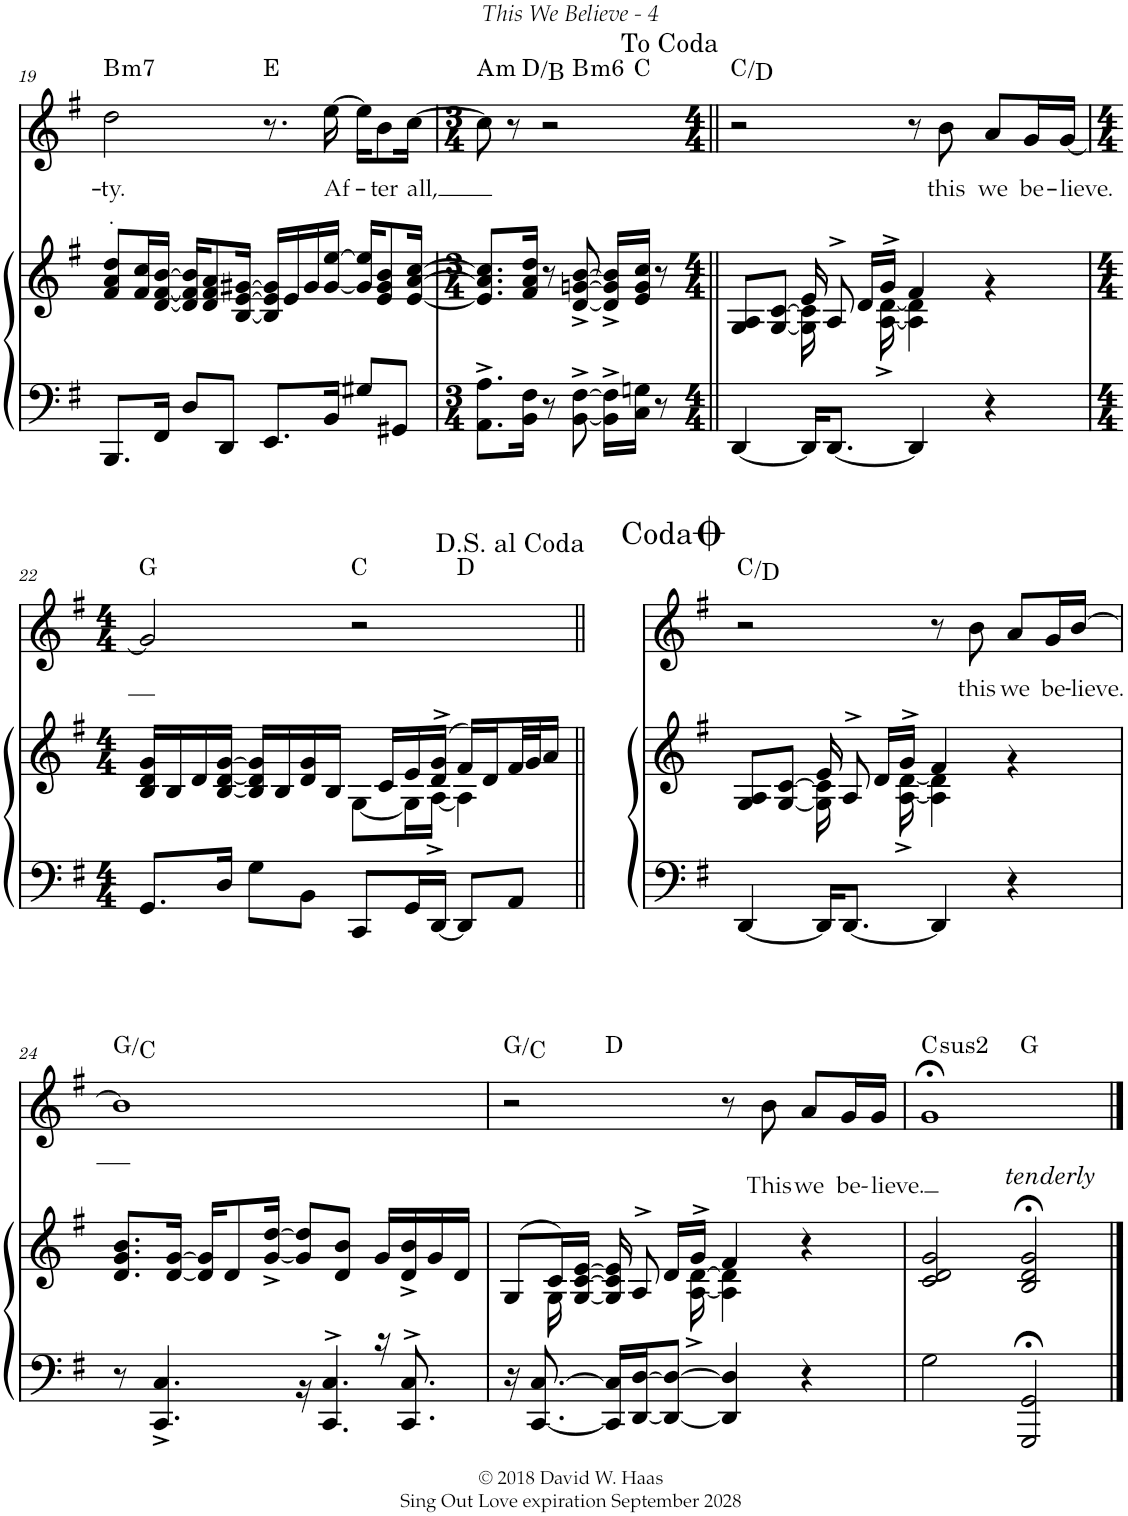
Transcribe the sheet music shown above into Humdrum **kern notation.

**kern	**kern	**kern	**text	**text	**harte
*part2	*part2	*part1	*part1	*part1	*part1
*staff3	*staff2	*staff1	*staff1	*staff1	*
*I"Piano	*	*I"Violin	*	*	*
*I'Pno	*	*I'Vln	*	*	*
!!LO:PB:g=z
*clefF4	*clefG2	*clefG2	*	*	*
*k[f#]	*k[f#]	*k[f#]	*	*	*
*G:	*G:	*G:	*	*	*
*M4/4	*M4/4	*M4/4	*	*	*
=19	=19	=19	=19	=19	=19
!	!	!	!LO:LY:b	!LO:LY:b	!LO:H:kt=m7
8.BBB/L	8f#/ 8a/ 8dd/L	2dd\	-ty.	-.	B:min7
.	16f#/ 16cc/L	.	.	.	.
16FF#/Jk	[<16d/ [<16f#/ [>16b/JJ	.	.	.	.
8D/L	16d/] 16f#/] 16b/]KL	.	.	.	.
.	8d/ 8f#/ 8a/	.	.	.	.
8DD/J	.	.	.	.	.
.	[<16B/ [>16e/ [>16g#X/Jk	.	.	.	.
8.EE/L	16B/] 16e/] 16g#/]LL	8.r	.	.	E:maj
.	16e/	.	.	.	.
.	16g#/	.	.	.	.
!	!	!	!LO:LY:b	!	!
16BB/Jk	[<16g#/ [>16ee/JJ	[>16ee\	Af-	.	.
8G#X/L	16g#/] 16ee/]KL	16ee\KL]	.	.	.
!	!	!	!LO:LY:b	!	!
.	8e/ 8g#/ 8b/	8b\	-ter	.	.
8GG#X/J	.	.	.	.	.
!	!	!	!LO:LY:b	!	!
.	[<16e/ [>16a/ [>16cc/Jk	[>16cc\Jk	all,	.	.
=20	=20	=20	=20	=20	=20
*M3/4	*M3/4	*M3/4	*	*	*
!	!	!	!	!	!LO:H:kt=m
*	*	*^	*	*	*
*	*	*	*^	*	*	*
*	*	*	*	*^	*	*	*
8.AA\^ 8.A\^L	8.e/] 8.a/] 8.cc/]L	8cc\]	8.ryy	4.ryy	2ryy	.	.	A:min
.	.	8r	.	.	.	.	.	.
16BB\ 16F#\Jk	16f#/ 16a/ 16dd/Jk	.	2ryy	.	.	.	.	D:maj/6
8r	8r	2r	.	.	.	.	.	.
!	!	!	!	!	!	!	!	!LO:H:kt=m6
[<8BB\^ [>8F#\^	[<8d/^ [>8gn/^ [>8b/^	.	.	4.ryy	.	.	.	B:min6
16BB\]^ 16F#\]^LL	16d/]^ 16g/]^ 16b/]^LL	.	.	.	16ryy	.	.	.
16C\ 16Gn\JJ	16e/ 16g/ 16cc/JJ	.	.	.	8.ryy	.	.	C:maj
8r	8r	.	.	.	.	.	.	.
.	.	.	16ryy	.	.	.	.	.
*	*	*v	*v	*v	*v	*	*	*
=21||	=21||	=21||	=21||	=21||	=21||
*	*^	*	*	*	*
[<4DD/	4ryy	8G/ 8A/L	2r	.	.	C:maj/2
.	.	[<8G/ [>8c/J	.	.	.	.
16DD/KL]	16e/	16G\] 16c\]	.	.	.	.
[<8.DD/J	16ryy	8A^/	.	.	.	.
.	16d/LL	.	.	.	.	.
.	16g^/JJ	[<16A\^ [<16d\^	.	.	.	.
4DD/]	4f#/	4A\] 4d\]	8r	.	.	.
!	!	!	!	!LO:LY:b	!	!
.	.	.	8b\	this	.	.
!	!	!	!	!LO:LY:b	!	!
4r	4ryy	4r	8a/L	we	.	.
!	!	!	!	!LO:LY:b	!	!
.	.	.	16g/L	be-	.	.
!	!	!	!	!LO:LY:b	!	!
.	.	.	[<16g/JJ	-lieve.	.	.
!!LO:LB:g=z
=22	=22	=22	=22	=22	=22	=22
*M4/4	*M4/4	*	*M4/4	*	*	*
*	*	*	*^	*	*	*
8.GG/L	16B/ 16d/ 16g/LL	2ryy	2g/]	2.ryy	.	.	G:maj
.	16B/	.	.	.	.	.	.
.	16d/	.	.	.	.	.	.
16D/Jk	[<16B/ [<16d/ [>16g/JJ	.	.	.	.	.	.
8G\L	16B/] 16d/] 16g/]LL	.	.	.	.	.	.
.	16B/	.	.	.	.	.	.
8BB\J	16d/ 16g/	.	.	.	.	.	.
.	16B/JJ	.	.	.	.	.	.
8CC/L	16ryy	[<8G\L	2r	.	.	.	C:maj
.	16c/LL	.	.	.	.	.	.
16GG/L	16e/	16G\L]	.	.	.	.	.
[<16DD/JJ	(>16d/^ 16g/^JJ	[<16A^\JJ	.	.	.	.	.
8DD/L]	16f#/LL)	4A\]	.	4ryy	.	.	D:maj
.	16d/J	.	.	.	.	.	.
8AA/J	32f#/LL	.	.	.	.	.	.
.	32g/J	.	.	.	.	.	.
.	16a/JJ	.	.	.	.	.	.
*	*	*	*v	*v	*	*	*
=23||	=23||	=23||	=23||	=23||	=23||	=23||
[<4DD/	4ryy	8G/ 8A/L	2r	.	.	C:maj/2
.	.	[<8G/ [>8c/J	.	.	.	.
16DD/KL]	16e/	16G\] 16c\]	.	.	.	.
[<8.DD/J	16ryy	8A^/	.	.	.	.
.	16d/LL	.	.	.	.	.
.	16g^/JJ	[<16A\^ [<16d\^	.	.	.	.
4DD/]	4f#/	4A\] 4d\]	8r	.	.	.
!	!	!	!	!LO:LY:b	!	!
.	.	.	8b\	this	.	.
!	!	!	!	!LO:LY:b	!	!
4r	4ryy	4r	8a/L	we	.	.
!	!	!	!	!LO:LY:b	!	!
.	.	.	16g/L	be-	.	.
!	!	!	!	!LO:LY:b	!	!
.	.	.	[16b/JJ	-lieve.	.	.
*	*v	*v	*	*	*	*
!!LO:LB:g=z
=24	=24	=24	=24	=24	=24
*^	*	*	*	*	*
8r	2ryy	8.d/ 8.g/ 8.b/L	1b]	.	.	G:maj/4
4.CC/^ 4.C/^	.	.	.	.	.	.
.	.	[<16d/ [>16g/Jk	.	.	.	.
.	.	16d/] 16g/]KL	.	.	.	.
.	.	8d/	.	.	.	.
.	.	[<16g/^ [>16dd/^Jk	.	.	.	.
4ryy	16r	8g/] 8dd/]L	.	.	.	.
.	4.CC/^ 4.C/^	.	.	.	.	.
.	.	8d/ 8b/J	.	.	.	.
16r	.	16g/LL	.	.	.	.
8.CC/^ 8.C/^	.	16d/^ 16b/^	.	.	.	.
.	.	16g/	.	.	.	.
.	16ryy	16d/JJ	.	.	.	.
*v	*v	*	*	*	*	*
=25	=25	=25	=25	=25	=25
*	*^	*^	*	*	*
16r	(>8G/L	8ryy	2r	4ryy	.	.	G:maj/4
[<8.CC/ [>8.C/	.	.	.	.	.	.	.
.	16c/L)	16G\	.	.	.	.	.
.	[<16G/ [>16c/ [>16e/JJ	8ryy	.	.	.	.	.
16CC/] 16C/]LL	16G/] 16c/] 16e/]	.	.	2.ryy	.	.	D:maj
[<16DD/ [>16D/J	16ryy	8A^/	.	.	.	.	.
8DD/_ 8D/_J	16d/LL	.	.	.	.	.	.
.	16g^/JJ	[<16A\^ [>16d\^	.	.	.	.	.
4DD/] 4D/]	4f#/	4A\] 4d\]	8r	.	.	.	.
!	!	!	!	!	!	!LO:LY:b	!
.	.	.	8b\	.	.	This	.
!	!	!	!	!	!	!LO:LY:b	!
4r	4r	4ryy	8a/L	.	.	we	.
!	!	!	!	!	!	!LO:LY:b	!
.	.	.	16g/L	.	.	be-	.
!	!	!	!	!	!	!LO:LY:b	!
.	.	.	16g/JJ	.	.	lieve.	.
=26	=26	=26	=26	=26	=26	=26	=26
!	!	!	!	!	!	!	!LO:H:kt=2
2G\	2c/ 2d/ 2g/	4...ryy	1g;<	2ryy	.	.	C:(1,2,5)
!	!	!LO:TX:a:i:t=tenderly	!	!	!	!	!
.	.	2ryy	.	.	.	.	.
2GGG/;< 2GG/;<	2B/;< 2d/;< 2g/;<	.	.	2ryy	.	.	G:maj
.	.	32ryy	.	.	.	.	.
*	*v	*v	*	*	*	*	*
*	*	*v	*v	*	*	*
==	==	==	==	==	==
*-	*-	*-	*-	*-	*-
